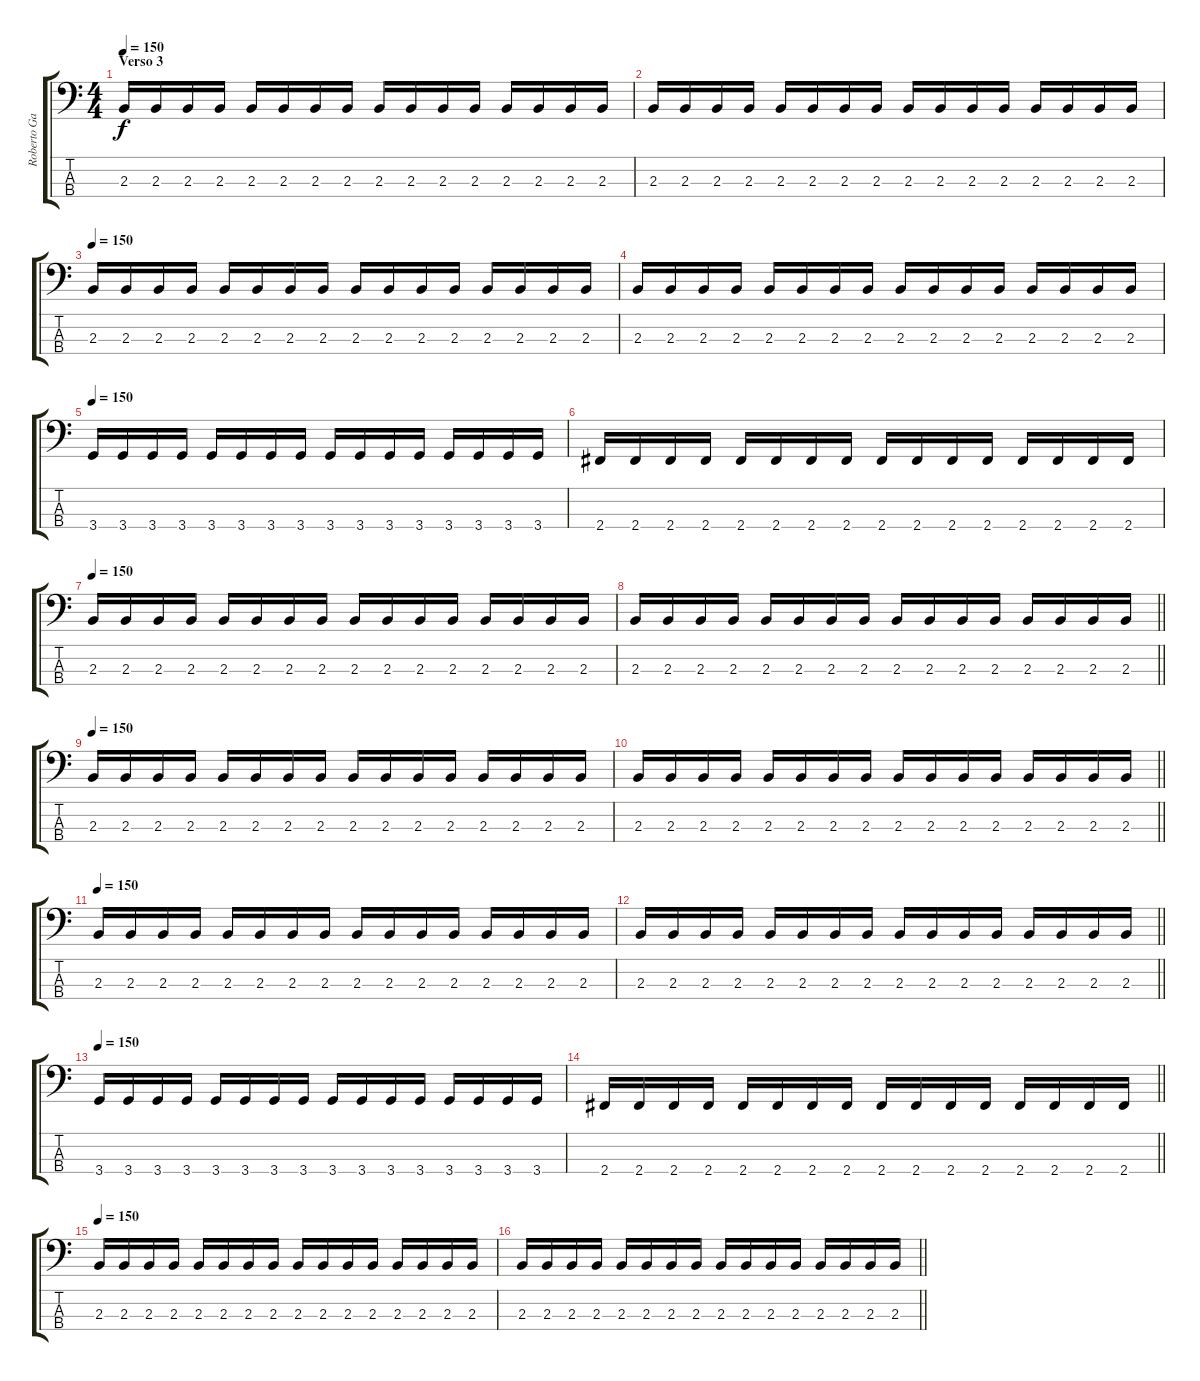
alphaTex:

\track ("Roberto García" "Roberto Ga") {instrument electricbasspick}
\staff {score tabs}
\tuning (G2 D2 A1 E1) {hide}
\ts (4 4)
\section ("" "Verso 3")
\tempo 150
\clef f4
\ks c
2.3.16{dy f} 2.3.16 2.3.16 2.3.16 2.3.16 2.3.16 2.3.16 2.3.16 2.3.16 2.3.16 2.3.16 2.3.16 2.3.16 2.3.16 2.3.16 2.3.16 |
2.3.16 2.3.16 2.3.16 2.3.16 2.3.16 2.3.16 2.3.16 2.3.16 2.3.16 2.3.16 2.3.16 2.3.16 2.3.16 2.3.16 2.3.16 2.3.16 |
\tempo 150
2.3.16 2.3.16 2.3.16 2.3.16 2.3.16 2.3.16 2.3.16 2.3.16 2.3.16 2.3.16 2.3.16 2.3.16 2.3.16 2.3.16 2.3.16 2.3.16 |
2.3.16 2.3.16 2.3.16 2.3.16 2.3.16 2.3.16 2.3.16 2.3.16 2.3.16 2.3.16 2.3.16 2.3.16 2.3.16 2.3.16 2.3.16 2.3.16 |
\tempo 150
3.4.16 3.4.16 3.4.16 3.4.16 3.4.16 3.4.16 3.4.16 3.4.16 3.4.16 3.4.16 3.4.16 3.4.16 3.4.16 3.4.16 3.4.16 3.4.16 |
2.4.16 2.4.16 2.4.16 2.4.16 2.4.16 2.4.16 2.4.16 2.4.16 2.4.16 2.4.16 2.4.16 2.4.16 2.4.16 2.4.16 2.4.16 2.4.16 |
\tempo 150
2.3.16 2.3.16 2.3.16 2.3.16 2.3.16 2.3.16 2.3.16 2.3.16 2.3.16 2.3.16 2.3.16 2.3.16 2.3.16 2.3.16 2.3.16 2.3.16 |
\barLineRight lightlight
2.3.16 2.3.16 2.3.16 2.3.16 2.3.16 2.3.16 2.3.16 2.3.16 2.3.16 2.3.16 2.3.16 2.3.16 2.3.16 2.3.16 2.3.16 2.3.16 |
\tempo 150
2.3.16 2.3.16 2.3.16 2.3.16 2.3.16 2.3.16 2.3.16 2.3.16 2.3.16 2.3.16 2.3.16 2.3.16 2.3.16 2.3.16 2.3.16 2.3.16 |
\barLineRight lightlight
2.3.16 2.3.16 2.3.16 2.3.16 2.3.16 2.3.16 2.3.16 2.3.16 2.3.16 2.3.16 2.3.16 2.3.16 2.3.16 2.3.16 2.3.16 2.3.16 |
\tempo 150
2.3.16 2.3.16 2.3.16 2.3.16 2.3.16 2.3.16 2.3.16 2.3.16 2.3.16 2.3.16 2.3.16 2.3.16 2.3.16 2.3.16 2.3.16 2.3.16 |
\barLineRight lightlight
2.3.16 2.3.16 2.3.16 2.3.16 2.3.16 2.3.16 2.3.16 2.3.16 2.3.16 2.3.16 2.3.16 2.3.16 2.3.16 2.3.16 2.3.16 2.3.16 |
\tempo 150
3.4.16 3.4.16 3.4.16 3.4.16 3.4.16 3.4.16 3.4.16 3.4.16 3.4.16 3.4.16 3.4.16 3.4.16 3.4.16 3.4.16 3.4.16 3.4.16 |
\barLineRight lightlight
2.4.16 2.4.16 2.4.16 2.4.16 2.4.16 2.4.16 2.4.16 2.4.16 2.4.16 2.4.16 2.4.16 2.4.16 2.4.16 2.4.16 2.4.16 2.4.16 |
\tempo 150
2.3.16 2.3.16 2.3.16 2.3.16 2.3.16 2.3.16 2.3.16 2.3.16 2.3.16 2.3.16 2.3.16 2.3.16 2.3.16 2.3.16 2.3.16 2.3.16 |
\barLineRight lightlight
2.3.16 2.3.16 2.3.16 2.3.16 2.3.16 2.3.16 2.3.16 2.3.16 2.3.16 2.3.16 2.3.16 2.3.16 2.3.16 2.3.16 2.3.16 2.3.16
